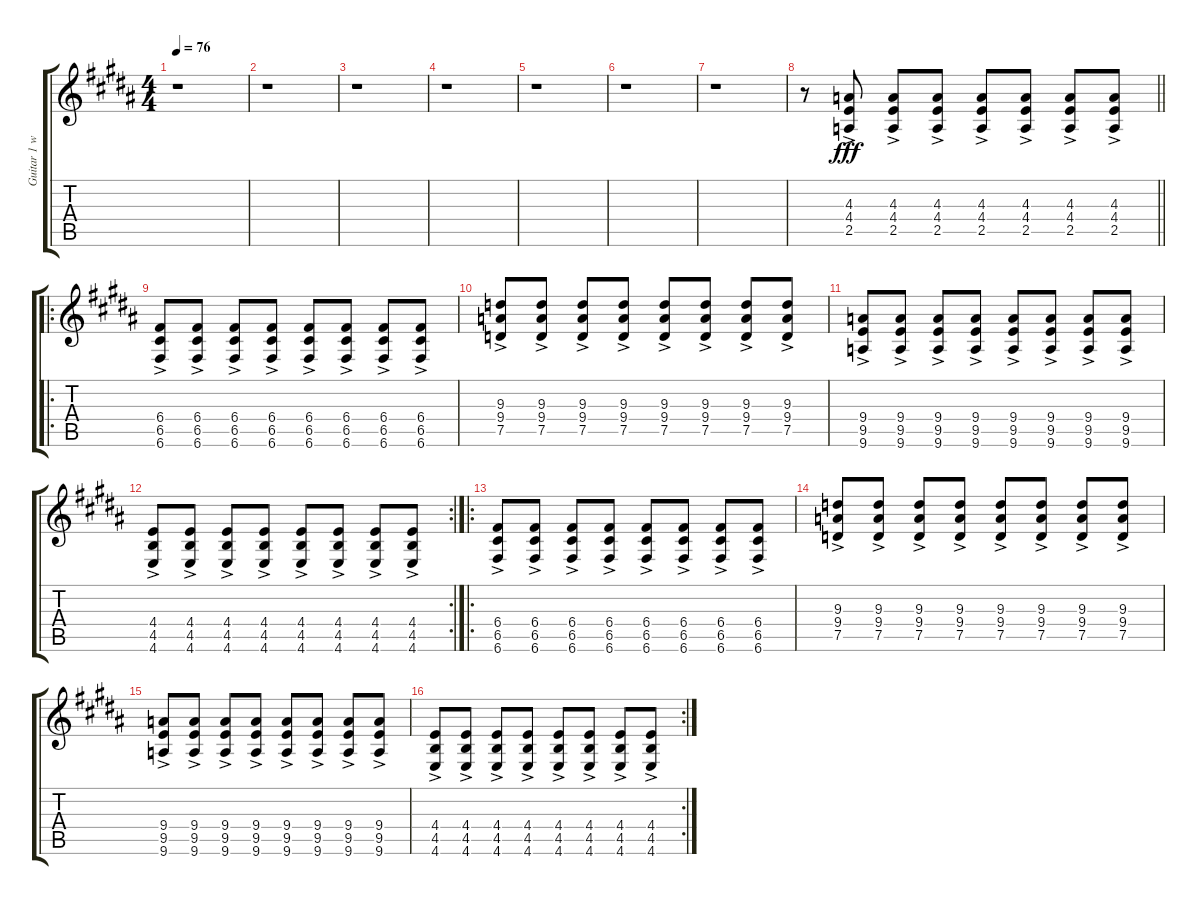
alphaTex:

\track ("Guitar 1 with Distortion" "Guitar 1 w") {instrument overdrivenguitar}
\staff {score tabs}
\tuning (D4 A3 F3 C3 G2 C2) {hide}
\ts (4 4)
\tempo 76
\clef g2
\ks b
r.1{dy fff} |
r.1 |
r.1 |
r.1 |
r.1 |
r.1 |
r.1 |
\barLineRight lightlight
r.8 (4.3{ac} 4.4{ac} 2.5{ac}).8 (4.3{ac} 4.4{ac} 2.5{ac}).8 (4.3{ac} 4.4{ac} 2.5{ac}).8 (4.3{ac} 4.4{ac} 2.5{ac}).8 (4.3{ac} 4.4{ac} 2.5{ac}).8 (4.3{ac} 4.4{ac} 2.5{ac}).8 (4.3{ac} 4.4{ac} 2.5{ac}).8 |
\ro
(6.4{ac} 6.5{ac} 6.6{ac}).8 (6.4{ac} 6.5{ac} 6.6{ac}).8 (6.4{ac} 6.5{ac} 6.6{ac}).8 (6.4{ac} 6.5{ac} 6.6{ac}).8 (6.4{ac} 6.5{ac} 6.6{ac}).8 (6.4{ac} 6.5{ac} 6.6{ac}).8 (6.4{ac} 6.5{ac} 6.6{ac}).8 (6.4{ac} 6.5{ac} 6.6{ac}).8 |
(9.3{ac} 9.4{ac} 7.5{ac}).8 (9.3{ac} 9.4{ac} 7.5{ac}).8 (9.3{ac} 9.4{ac} 7.5{ac}).8 (9.3{ac} 9.4{ac} 7.5{ac}).8 (9.3{ac} 9.4{ac} 7.5{ac}).8 (9.3{ac} 9.4{ac} 7.5{ac}).8 (9.3{ac} 9.4{ac} 7.5{ac}).8 (9.3{ac} 9.4{ac} 7.5{ac}).8 |
(9.4{ac} 9.5{ac} 9.6{ac}).8 (9.4{ac} 9.5{ac} 9.6{ac}).8 (9.4{ac} 9.5{ac} 9.6{ac}).8 (9.4{ac} 9.5{ac} 9.6{ac}).8 (9.4{ac} 9.5{ac} 9.6{ac}).8 (9.4{ac} 9.5{ac} 9.6{ac}).8 (9.4{ac} 9.5{ac} 9.6{ac}).8 (9.4{ac} 9.5{ac} 9.6{ac}).8 |
\rc 2
(4.4{ac} 4.5{ac} 4.6{ac}).8 (4.4{ac} 4.5{ac} 4.6{ac}).8 (4.4{ac} 4.5{ac} 4.6{ac}).8 (4.4{ac} 4.5{ac} 4.6{ac}).8 (4.4{ac} 4.5{ac} 4.6{ac}).8 (4.4{ac} 4.5{ac} 4.6{ac}).8 (4.4{ac} 4.5{ac} 4.6{ac}).8 (4.4{ac} 4.5{ac} 4.6{ac}).8 |
\ro
(6.4{ac} 6.5{ac} 6.6{ac}).8 (6.4{ac} 6.5{ac} 6.6{ac}).8 (6.4{ac} 6.5{ac} 6.6{ac}).8 (6.4{ac} 6.5{ac} 6.6{ac}).8 (6.4{ac} 6.5{ac} 6.6{ac}).8 (6.4{ac} 6.5{ac} 6.6{ac}).8 (6.4{ac} 6.5{ac} 6.6{ac}).8 (6.4{ac} 6.5{ac} 6.6{ac}).8 |
(9.3{ac} 9.4{ac} 7.5{ac}).8 (9.3{ac} 9.4{ac} 7.5{ac}).8 (9.3{ac} 9.4{ac} 7.5{ac}).8 (9.3{ac} 9.4{ac} 7.5{ac}).8 (9.3{ac} 9.4{ac} 7.5{ac}).8 (9.3{ac} 9.4{ac} 7.5{ac}).8 (9.3{ac} 9.4{ac} 7.5{ac}).8 (9.3{ac} 9.4{ac} 7.5{ac}).8 |
(9.4{ac} 9.5{ac} 9.6{ac}).8 (9.4{ac} 9.5{ac} 9.6{ac}).8 (9.4{ac} 9.5{ac} 9.6{ac}).8 (9.4{ac} 9.5{ac} 9.6{ac}).8 (9.4{ac} 9.5{ac} 9.6{ac}).8 (9.4{ac} 9.5{ac} 9.6{ac}).8 (9.4{ac} 9.5{ac} 9.6{ac}).8 (9.4{ac} 9.5{ac} 9.6{ac}).8 |
\rc 2
(4.4{ac} 4.5{ac} 4.6{ac}).8 (4.4{ac} 4.5{ac} 4.6{ac}).8 (4.4{ac} 4.5{ac} 4.6{ac}).8 (4.4{ac} 4.5{ac} 4.6{ac}).8 (4.4{ac} 4.5{ac} 4.6{ac}).8 (4.4{ac} 4.5{ac} 4.6{ac}).8 (4.4{ac} 4.5{ac} 4.6{ac}).8 (4.4{ac} 4.5{ac} 4.6{ac}).8
